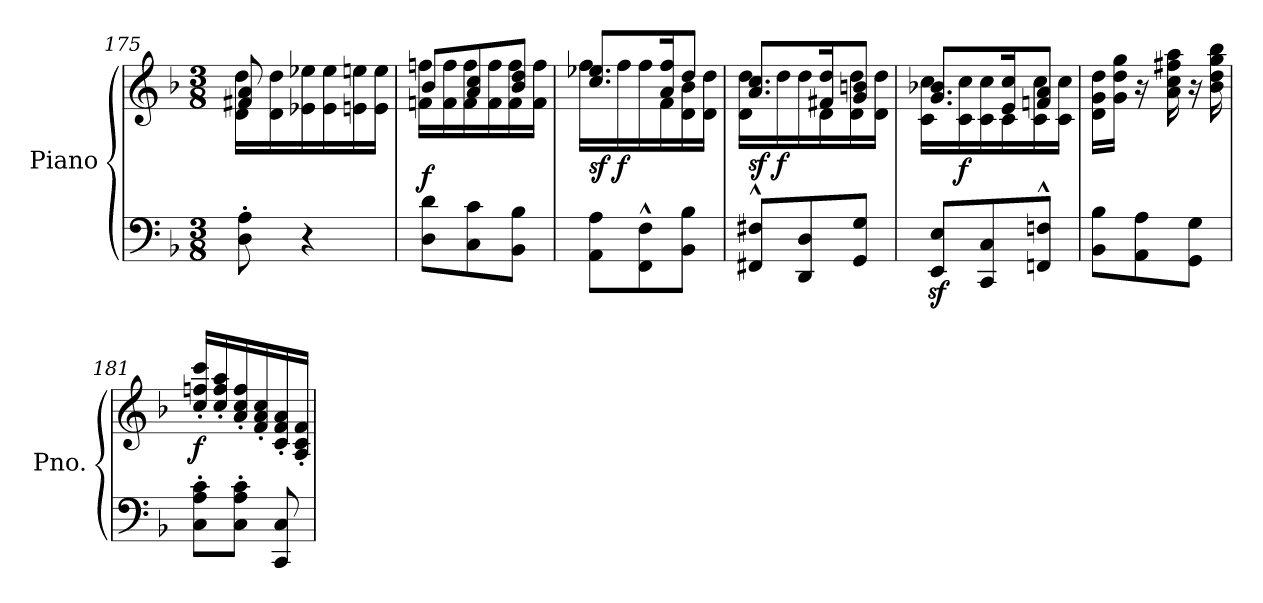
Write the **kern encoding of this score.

**kern	**kern	**dynam
*part1	*part1	*part1
*staff2	*staff1	*staff1/2
*I"Piano	*	*
*I'Pno.	*	*
!!LO:LB:g=z
*clefF4	*clefG2	*
*k[b-]	*k[b-]	*
*M3/8	*M3/8	*
=175	=175	=175
*	*^	*
8D\' 8A\'	8f#X/ 8a/	16d\ 16dd\LL	.
.	.	16d\ 16dd\	.
4r	4rffyy	16e-X\ 16ee-X\	.
.	.	16e-\ 16ee-\	.
.	.	16en\ 16een\	.
.	.	16e\ 16ee\JJ	.
=176	=176	=176	=176
!	!	!	!LO:DY:a=2
8D\ 8d\L	8b-/L	16fn\ 16ffn\LL	f
.	.	16f\ 16ff\	.
8C\ 8c\	8a/ 8cc/	16f\ 16ff\	.
.	.	16f\ 16ff\	.
8BB-\ 8B-\J	8b-/ 8dd/J	16f\ 16ff\	.
.	.	16f\ 16ff\JJ	.
=177	=177	=177	=177
!	!	!	!LO:DY:b
8AA\ 8A\L	8.cc/ 8.ee-X/L	16ff\LL	sf
!	!	!	!LO:DY:b
.	.	16ff\	f
8FF\^^ 8F\^^	.	16ff\	.
.	16a/ 16ff/K	16f\	.
8BB-\ 8B-\J	8dd/J	16d\ 16b-\	.
.	.	16d\ 16dd\JJ	.
=178	=178	=178	=178
!	!	!	!LO:DY:b
8FF#X/^^ 8F#X/^^L	8.a/ 8.cc/L	16d\ 16dd\LL	sf
!	!	!	!LO:DY:b
.	.	16dd\	f
8DD/ 8D/	.	16dd\	.
.	16f#X/ 16dd/K	16d\	.
8GG/ 8G/J	8g/ 8bn/J	16d\ 16dd\	.
.	.	16d\ 16dd\JJ	.
=179	=179	=179	=179
8EE/z> 8E/z>L	8.g/ 8.b-X/L	16c\ 16cc\LL	.
!	!	!	!LO:DY:b
.	.	16c\ 16cc\	f
8CC/ 8C/	.	16c\ 16cc\	.
.	16e/ 16cc/K	16c\	.
8FFn/^^ 8Fn/^^J	8fn/ 8a/J	16c\ 16cc\	.
.	.	16c\ 16cc\JJ	.
*	*v	*v	*
!!LO:LB:g=z
=180	=180	=180
8BB-\ 8B-\L	16d\ 16g\ 16dd\LL	.
.	16g\ 16dd\ 16gg\JJ	.
8AA\ 8A\	16r	.
.	16a\ 16cc\ 16ff#X\ 16aa\	.
8GG\ 8G\J	16r	.
.	16b-\ 16dd\ 16gg\ 16bb-\	.
=181	=181	=181
!	!	!LO:DY:b
8C\' 8A\' 8c\'L	16cc/' 16ffn/' 16ccc/'LL	f
.	16cc/' 16ff/' 16aa/'	.
8C\' 8A\' 8c\'J	16a/' 16cc/' 16ff/'	.
.	16f/' 16a/' 16cc/'	.
8CC/ 8C/	16c/' 16f/' 16a/'	.
.	16A/' 16c/' 16f/'JJ	.
=	=	=
*-	*-	*-
